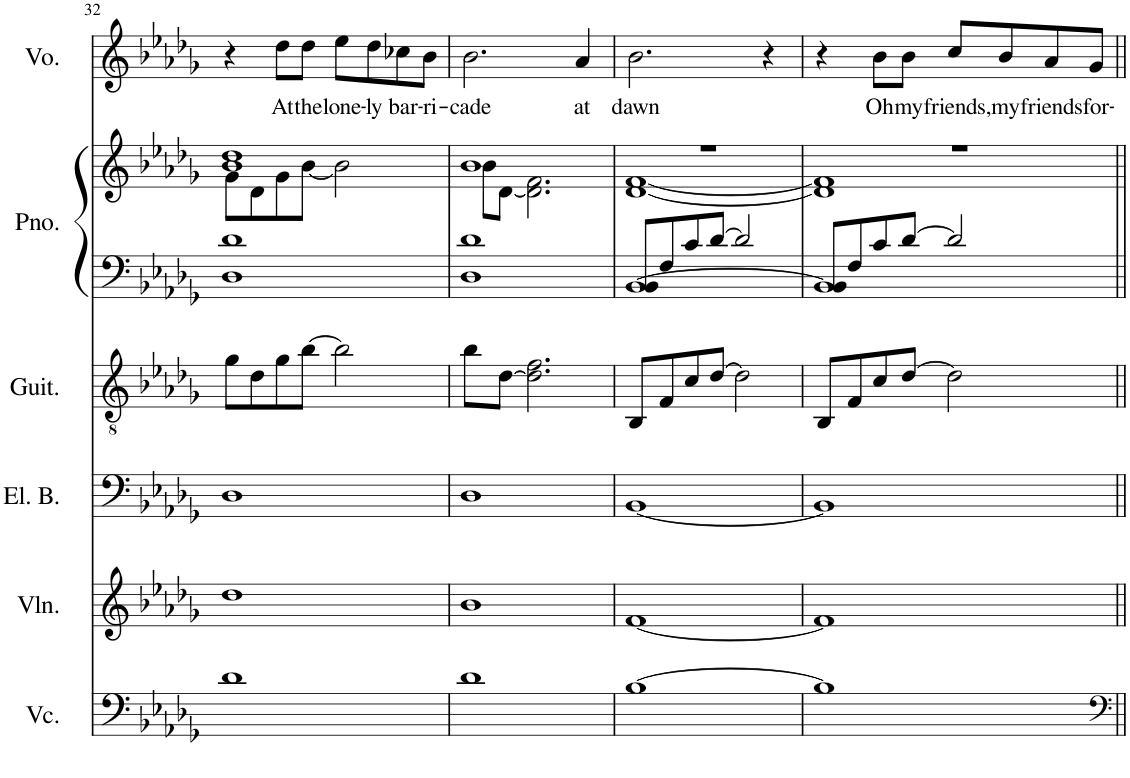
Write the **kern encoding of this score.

**kern	**kern	**kern	**kern	**kern	**kern	**kern	**text
*part6	*part5	*part4	*part3	*part2	*part2	*part1	*part1
*staff7	*staff6	*staff5	*staff4	*staff3	*staff2	*staff1	*staff1
*I"Violoncello	*I"Violin	*I"Electric Bass	*I"Classical Guitar	*I"Piano	*	*I"Voice	*
*I'Vc.	*I'Vln.	*I'El. B.	*I'Guit.	*I'Pno.	*	*I'Vo.	*
!!LO:PB:g=z
*clefF4	*clefG2	*clefF4	*clefGv2	*clefF4	*clefG2	*clefG2	*
*	*	*Trd7c12	*	*	*	*	*
*k[b-e-a-d-g-]	*k[b-e-a-d-g-]	*k[b-e-a-d-g-]	*k[b-e-a-d-g-]	*k[b-e-a-d-g-]	*k[b-e-a-d-g-]	*k[b-e-a-d-g-]	*
*M4/4	*M4/4	*M4/4	*M4/4	*M4/4	*M4/4	*M4/4	*
=32	=32	=32	=32	=32	=32	=32	=32
*	*	*	*	*	*^	*	*
1d-	1dd-	1D-	8g-\L	1D- 1d-	1b- 1dd-	8g-\L	4r	.
.	.	.	8d-\	.	.	8d-\	.	.
!	!	!	!	!	!	!	!	!LO:LY:b
.	.	.	8g-\	.	.	8g-\	8dd-\L	At
!	!	!	!	!	!	!	!	!LO:LY:b
.	.	.	[8b-\J	.	.	[8b-\J	8dd-\J	the
!	!	!	!	!	!	!	!	!LO:LY:b
.	.	.	2b-\]	.	.	2b-\]	8ee-\L	lone-
!	!	!	!	!	!	!	!	!LO:LY:b
.	.	.	.	.	.	.	8dd-\	-ly
!	!	!	!	!	!	!	!	!LO:LY:b
.	.	.	.	.	.	.	8cc-X\	bar-
!	!	!	!	!	!	!	!	!LO:LY:b
.	.	.	.	.	.	.	8b-\J	-ri-
=33	=33	=33	=33	=33	=33	=33	=33	=33
!	!	!	!	!	!	!	!	!LO:LY:b
1d-	1b-	1D-	8b-\L	1D- 1d-	1b-	8b-\L	2.b-\	-cade
.	.	.	[8d-\J	.	.	[8d-\J	.	.
.	.	.	2.d-\] 2.f\	.	.	2.d-\] 2.f\	.	.
!	!	!	!	!	!	!	!	!LO:LY:b
.	.	.	.	.	.	.	4a-/	at
=34	=34	=34	=34	=34	=34	=34	=34	=34
*	*	*	*	*^	*	*	*	*
!	!	!	!	!	!	!	!	!	!LO:LY:b
[1B-	[1f	[1BB-	8BB-/L	[1BB-	8BB-/L	1r	[1d- [1f	2.b-\	dawn
.	.	.	8F/	.	8F/	.	.	.	.
.	.	.	8c/	.	8c/	.	.	.	.
.	.	.	[8d-/J	.	[8d-/J	.	.	.	.
.	.	.	2d-\]	.	2d-/]	.	.	.	.
.	.	.	.	.	.	.	.	4r	.
=35	=35	=35	=35	=35	=35	=35	=35	=35	=35
1B-]	1f]	1BB-]	8BB-/L	1BB-]	8BB-/L	1r	1d-] 1f]	4r	.
.	.	.	8F/	.	8F/	.	.	.	.
!	!	!	!	!	!	!	!	!	!LO:LY:b
.	.	.	8c/	.	8c/	.	.	8b-\L	Oh
!	!	!	!	!	!	!	!	!	!LO:LY:b
.	.	.	[8d-/J	.	[8d-/J	.	.	8b-\J	my
!	!	!	!	!	!	!	!	!	!LO:LY:b
.	.	.	2d-\]	.	2d-/]	.	.	8cc/L	friends,
!	!	!	!	!	!	!	!	!	!LO:LY:b
.	.	.	.	.	.	.	.	8b-/	my
!	!	!	!	!	!	!	!	!	!LO:LY:b
.	.	.	.	.	.	.	.	8a-/	friends
!	!	!	!	!	!	!	!	!	!LO:LY:b
.	.	.	.	.	.	.	.	8g-/J	for-
*	*	*	*	*v	*v	*	*	*	*
*	*	*	*	*	*v	*v	*	*
=||	=||	=||	=||	=||	=||	=||	=||
*-	*-	*-	*-	*-	*-	*-	*-
